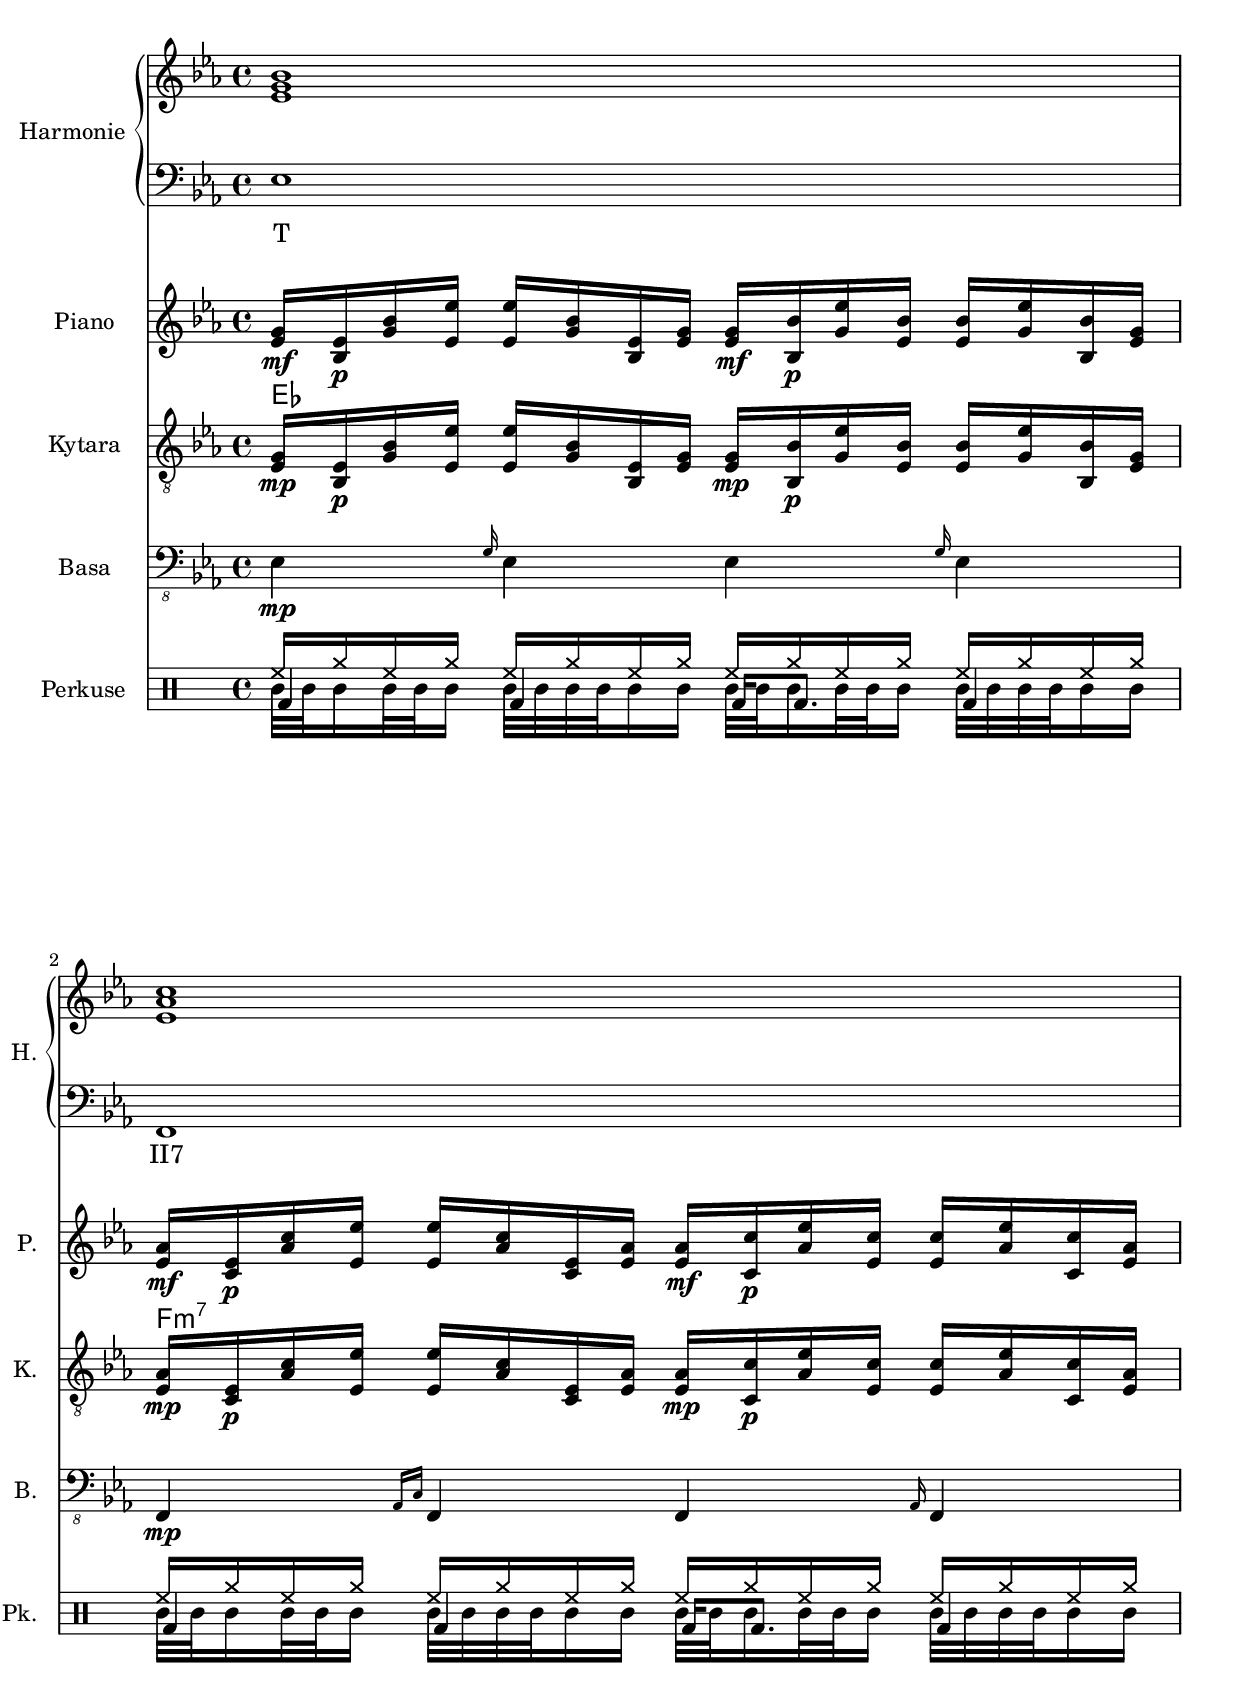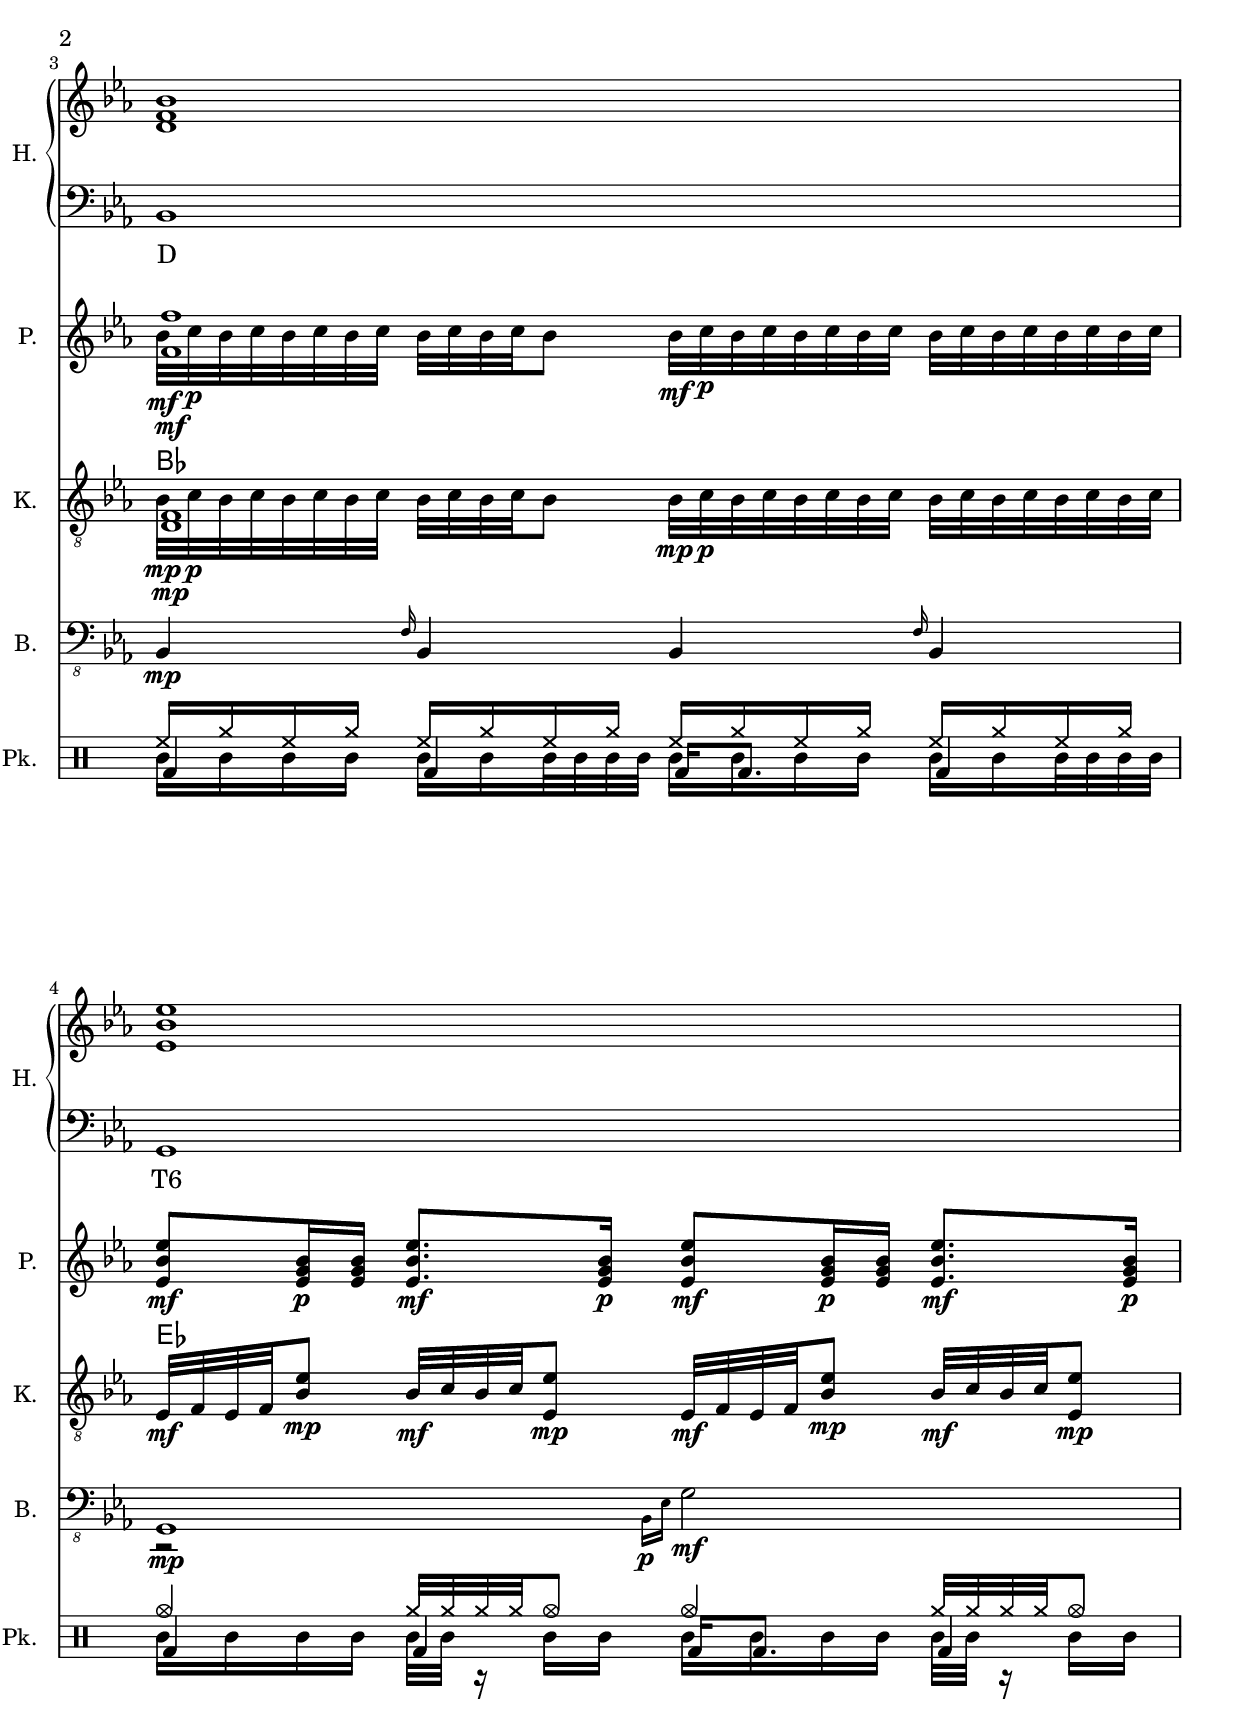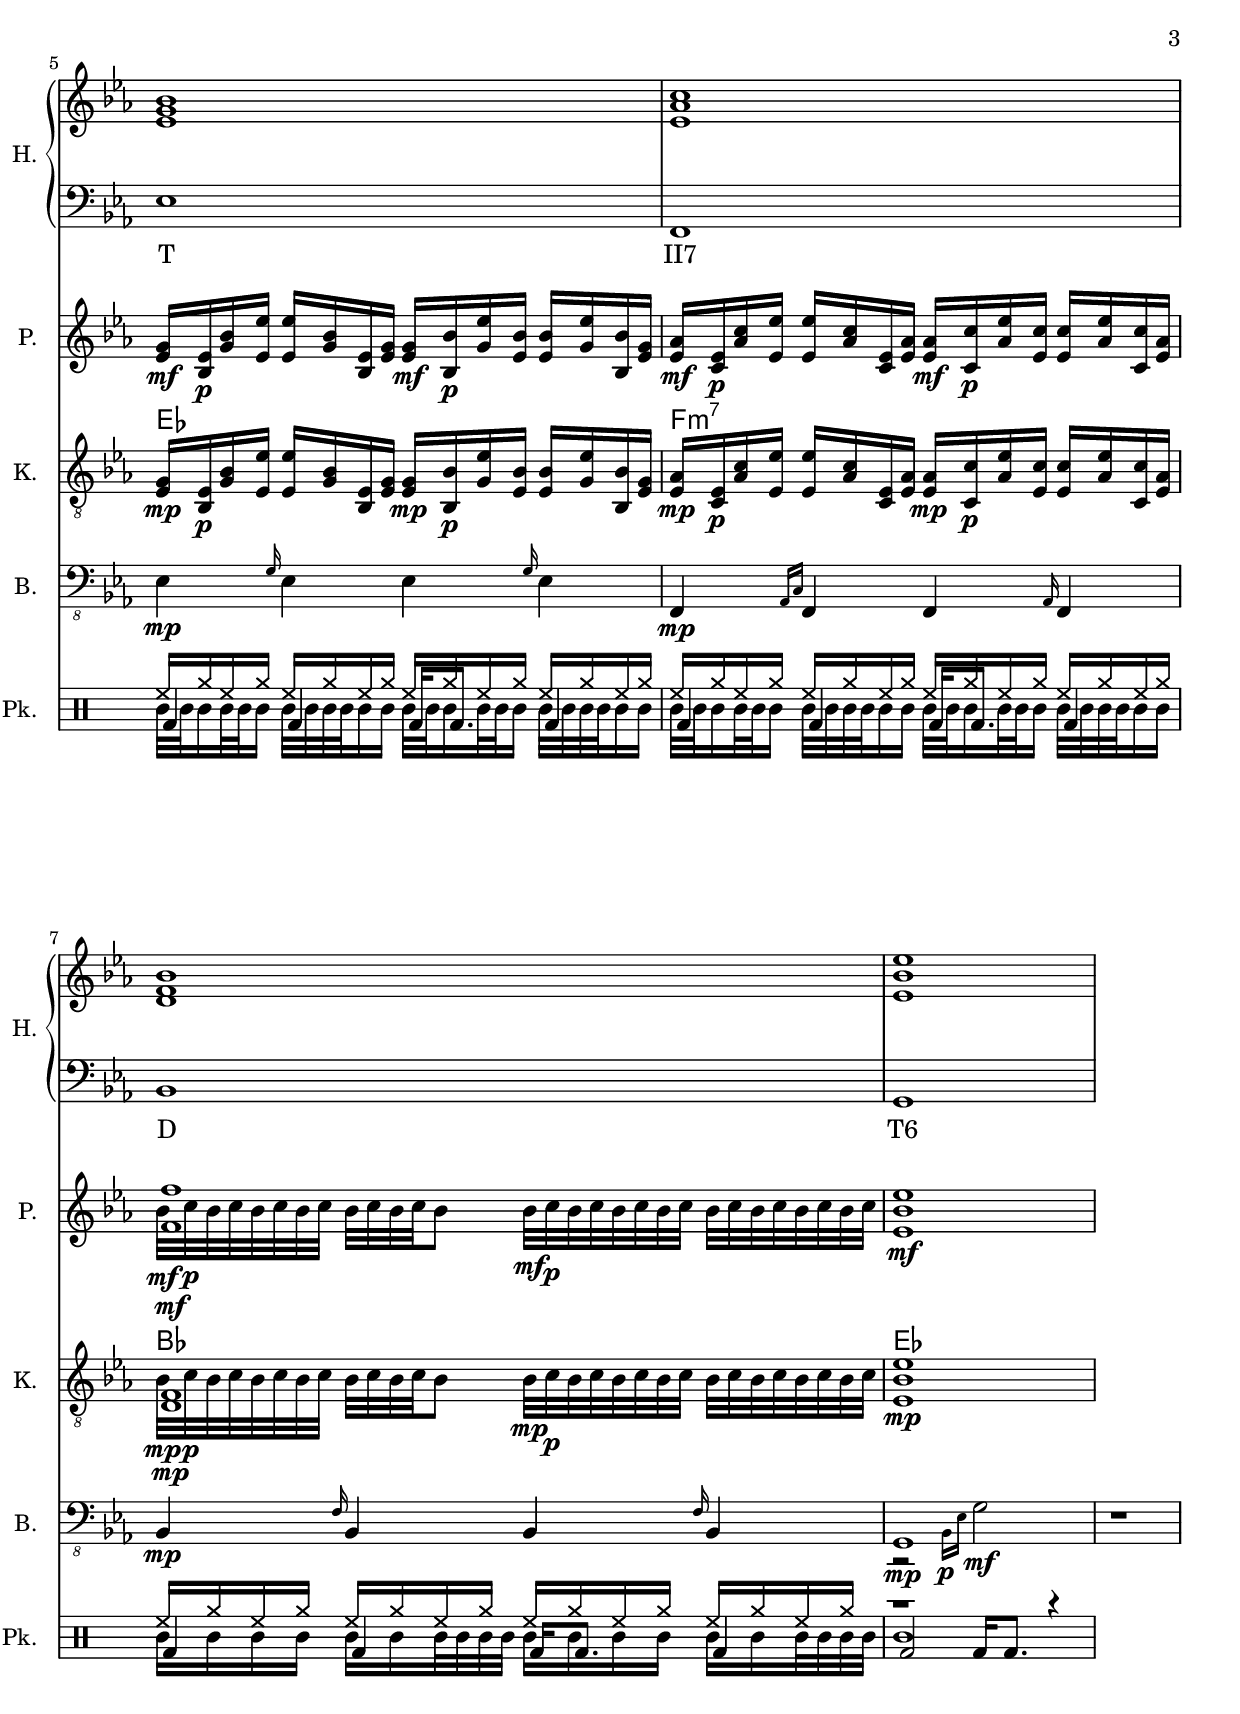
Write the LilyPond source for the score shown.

\version "2.10.33"


% Es-Dur:
% es - f - g ^ as - b - c - d ^ es


harmonieNahore = \relative es' {
	\clef treble
	\key es \major
	\time 4/4
	
	<es g bes>1
	<es as c>
	<d f bes>
	<es bes' es>
	
	<es g bes>1
	<es as c>
	<d f bes>
	<es bes' es>
}


harmonieDole = <<
\relative es {
	\clef bass
	\key es \major
	\time 4/4
	
	es1
	f,
	bes
	g
	
	es'1
	f,
	bes
	g
}
\addlyrics {
	T "II7" D "T6"
	T "II7" D "T6"
}
>>


piano = \relative es' {
	\clef treble
	\key es \major
	\time 4/4
	
	<es g>16\mf <es bes>\p <g bes> <es es'> <es es'> <g bes> <es bes> <es g>
		<es g>16\mf <bes bes'>\p <g' es'> <es bes'> <es bes'> <g es'> <bes, bes'> <es g>
	<es as>16\mf <es c>\p <as c> <es es'> <es es'> <as c> <es c> <es as>
		<es as>16\mf <c c'>\p <as' es'> <es c'> <es c'> <as es'> <c, c'> <es as>
	<< <f f'>1\mf \\ { bes32\mf c\p bes c bes c bes c bes c bes c bes8
		bes32\mf c\p bes c bes c bes c bes c bes c bes c bes c } >>
	% <es, bes' es>1\mf
	% <es, bes' es>8\mf <es g bes>\p bes\mf bes'\p <es, bes' es>8\mf <bes g' bes>\p es\mf bes'\p
	<es, bes' es>8\mf <es g bes>16\p <es g bes> <es bes' es>8.\mf <es g bes>16\p <es bes' es>8\mf <es g bes>16\p <es g bes> <es bes' es>8.\mf <es g bes>16\p
	
	<es g>16\mf <es bes>\p <g bes> <es es'> <es es'> <g bes> <es bes> <es g>
		<es g>16\mf <bes bes'>\p <g' es'> <es bes'> <es bes'> <g es'> <bes, bes'> <es g>
	<es as>16\mf <es c>\p <as c> <es es'> <es es'> <as c> <es c> <es as>
		<es as>16\mf <c c'>\p <as' es'> <es c'> <es c'> <as es'> <c, c'> <es as>
	<< <f f'>1\mf \\ { bes32\mf c\p bes c bes c bes c bes c bes c bes8
		bes32\mf c\p bes c bes c bes c bes c bes c bes c bes c } >>
	<es, bes' es>1\mf
}


kytara = \relative es {
	\clef "treble_8"
	\key es \major
	\time 4/4
		
	<es g>16\mp <es bes>\p <g bes> <es es'> <es es'> <g bes> <es bes> <es g>
		<es g>16\mp <bes bes'>\p <g' es'> <es bes'> <es bes'> <g es'> <bes, bes'> <es g>
	<es as>16\mp <es c>\p <as c> <es es'> <es es'> <as c> <es c> <es as>
		<es as>16\mp <c c'>\p <as' es'> <es c'> <es c'> <as es'> <c, c'> <es as>
	<< <d f>1\mp \\ { bes'32\mp c\p bes c bes c bes c bes c bes c bes8
		bes32\mp c\p bes c bes c bes c bes c bes c bes c bes c } >>
	% <es, bes' es>1\mp
	es,32\mf f es f <bes es>8\mp bes32\mf c bes c <es, es'>8\mp es32\mf f es f <bes es>8\mp bes32\mf c bes c <es, es'>8\mp
	
	<es g>16\mp <es bes>\p <g bes> <es es'> <es es'> <g bes> <es bes> <es g>
		<es g>16\mp <bes bes'>\p <g' es'> <es bes'> <es bes'> <g es'> <bes, bes'> <es g>
	<es as>16\mp <es c>\p <as c> <es es'> <es es'> <as c> <es c> <es as>
		<es as>16\mp <c c'>\p <as' es'> <es c'> <es c'> <as es'> <c, c'> <es as>
	<< <d f>1\mp \\ { bes'32\mp c\p bes c bes c bes c bes c bes c bes8
		bes32\mp c\p bes c bes c bes c bes c bes c bes c bes c } >>
	<es, bes' es>1\mp
}
kytaraCh = \chordmode {
	es f:m7 bes es
	es f:m7 bes es
}


basa = \relative es, {
	\clef "bass_8"
	\key es \major
	\time 4/4
	
	es4\mp \grace { g16 } es4 es \grace { g16 } es4
	f,4\mp \grace { as16[ c] } f,4 f \grace { as16 } f4
	bes4\mp \grace { f'16 } bes,4 bes \grace { f'16 } bes,4
	<< g1\mp \\ { r2 \grace { bes16\p[ es] } g2\mf } >>
	
	es4\mp \grace { g16 } es4 es \grace { g16 } es4
	f,4\mp \grace { as16[ c] } f,4 f \grace { as16 } f4
	bes4\mp \grace { f'16 } bes,4 bes \grace { f'16 } bes,4
	<< g1\mp \\ { r2 \grace { bes16\p[ es] } g2\mf } >>
	
	r1
}


kopak = \drummode {
	\time 4/4
	
	bda4 bda bda16 bda8. bda4
	bda4 bda bda16 bda8. bda4
	bda4 bda bda16 bda8. bda4
	bda4 bda bda16 bda8. bda4
	
	bda4 bda bda16 bda8. bda4
	bda4 bda bda16 bda8. bda4
	bda4 bda bda16 bda8. bda4
	bda2 bda16 bda8. r4
}


bubny = \drummode {
	\time 4/4
	
	timl32 timl timl16 timl32 timl timl16 timl32 timl timl timl timl16 timl
		timl32 timl timl16 timl32 timl timl16 timl32 timl timl timl timl16 timl
	timl32 timl timl16 timl32 timl timl16 timl32 timl timl timl timl16 timl
		timl32 timl timl16 timl32 timl timl16 timl32 timl timl timl timl16 timl
	timh16 timh timh timh timh timh timh32 timh timh timh
		timh16 timh timh timh timh timh timh32 timh timh timh
	timl16 timl ssl ssl ssl32 ssl r16 timl16 timl timl16 timl ssl ssl ssl32 ssl r16 timl16 timl
	
	timl32 timl timl16 timl32 timl timl16 timl32 timl timl timl timl16 timl
		timl32 timl timl16 timl32 timl timl16 timl32 timl timl timl timl16 timl
	timl32 timl timl16 timl32 timl timl16 timl32 timl timl timl timl16 timl
		timl32 timl timl16 timl32 timl timl16 timl32 timl timl timl timl16 timl
	timh16 timh timh timh timh timh timh32 timh timh timh
		timh16 timh timh timh timh timh timh32 timh timh timh
	ssl1
}


cinely = \drummode {
	\time 4/4
	
	hh16 cymr hh cymr hh cymr hh cymr hh cymr hh cymr hh cymr hh cymr
	hh16 cymr hh cymr hh cymr hh cymr hh cymr hh cymr hh cymr hh cymr
	hh16 cymr hh cymr hh cymr hh cymr hh cymr hh cymr hh cymr hh cymr
	cymc4 cymr32 cymr cymr cymr cymc8 cymc4 cymr32 cymr cymr cymr cymc8
	
	hh16 cymr hh cymr hh cymr hh cymr hh cymr hh cymr hh cymr hh cymr
	hh16 cymr hh cymr hh cymr hh cymr hh cymr hh cymr hh cymr hh cymr
	hh16 cymr hh cymr hh cymr hh cymr hh cymr hh cymr hh cymr hh cymr
	r1
}


\score {
	<<
		\new PianoStaff <<
			\set PianoStaff.instrumentName = "Harmonie "
			\set PianoStaff.shortInstrumentName = "H. "
			\new Staff \harmonieNahore
			\new Staff \harmonieDole
		>>
		
		\new Staff {
			\set Staff.instrumentName = "Piano "
			\set Staff.shortInstrumentName = "P. "
			\piano
		}
		
		\new ChordNames \kytaraCh
		\new Staff {
			\set Staff.instrumentName = "Kytara "
			\set Staff.shortInstrumentName = "K. "
			\kytara
		}
		
		\new Staff {
			\set Staff.instrumentName = "Basa "
			\set Staff.shortInstrumentName = "B. "
			\basa
		}
		
		\new DrumStaff <<
			\set Staff.instrumentName = "Perkuse "
			\set Staff.shortInstrumentName = "Pk. "
			\new DrumVoice { \voiceOne \cinely }
			\new DrumVoice { \voiceTwo \bubny }
			\new DrumVoice { \voiceThree \kopak }
		>>
	>>
	
	\layout { }
}


\score {
	<<
		\new Staff {
			\set Staff.midiInstrument = #"acoustic grand"
			\piano
		}
		
		\new Staff {
			\set Staff.midiInstrument = #"overdriven guitar"
			\kytara
		}
		
		\new Staff {
			\set Staff.midiInstrument = #"electric bass (pick)"
			\basa
		}
		
		\new DrumStaff <<
			\cinely
			\bubny
			\kopak
		>>
	>>
	
	\midi { }
}

